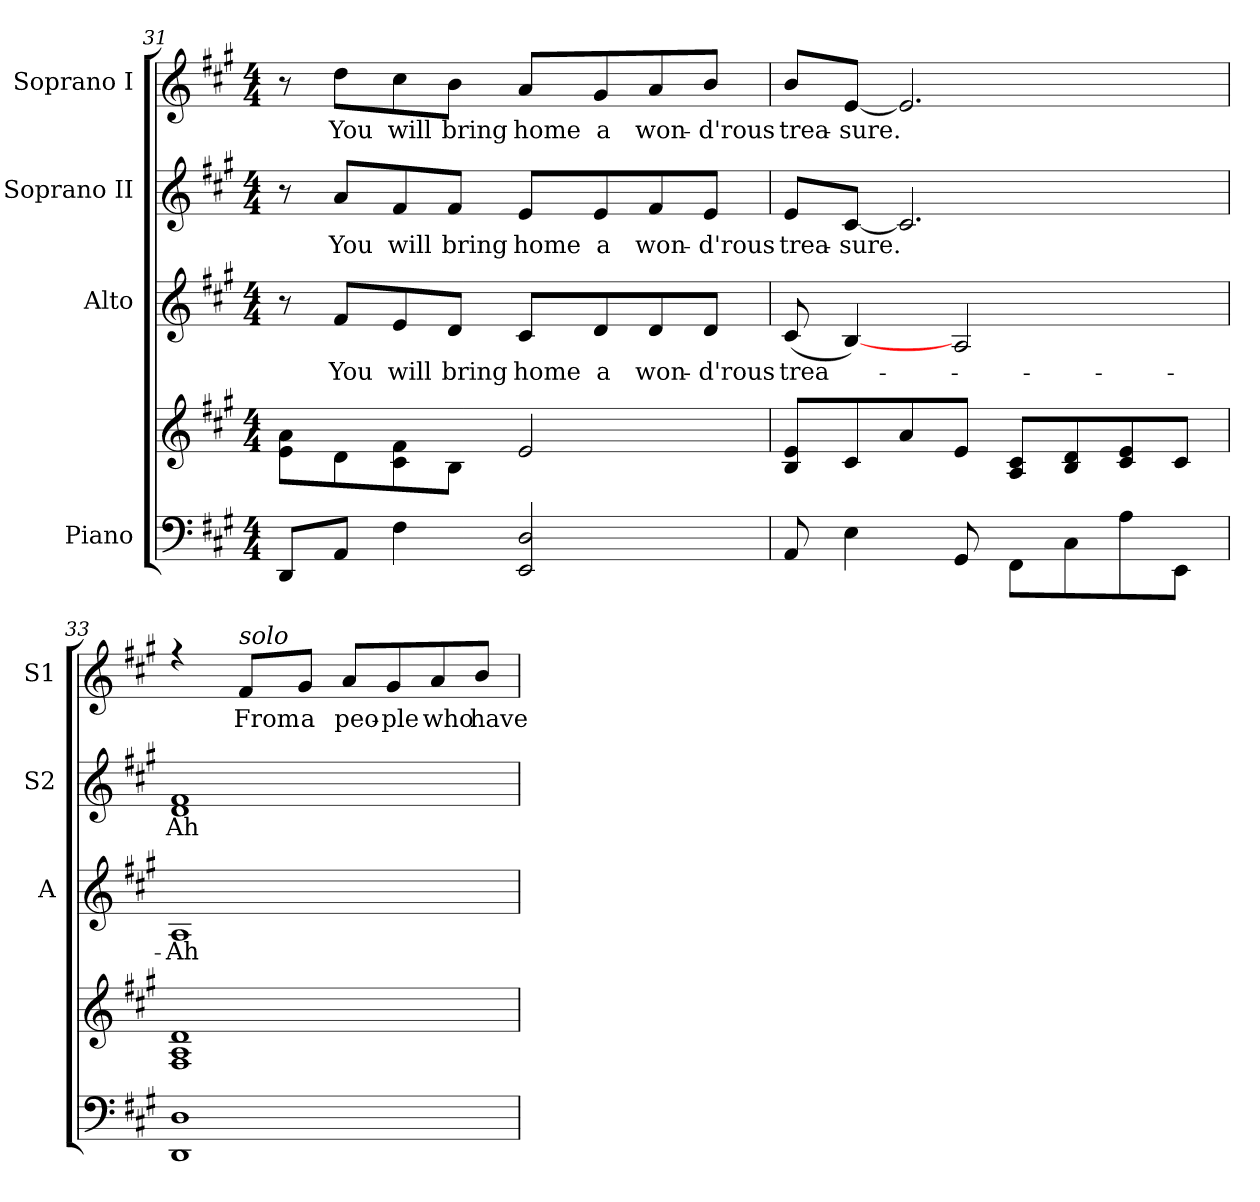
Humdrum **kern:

**kern	**kern	**kern	**text	**kern	**text	**kern	**text
*part4	*part4	*part3	*part3	*part2	*part2	*part1	*part1
*staff5	*staff4	*staff3	*staff3	*staff2	*staff2	*staff1	*staff1
*I"Piano	*	*I"Alto	*	*I"Soprano II	*	*I"Soprano I	*
*	*	*I'A	*	*I'S2	*	*I'S1	*
!!LO:PB:g=z
*clefF4	*clefG2	*clefG2	*	*clefG2	*	*clefG2	*
*k[f#c#g#]	*k[f#c#g#]	*k[f#c#g#]	*	*k[f#c#g#]	*	*k[f#c#g#]	*
*A:	*A:	*A:	*	*A:	*	*A:	*
*M4/4	*M4/4	*M4/4	*	*M4/4	*	*M4/4	*
=31	=31	=31	=31	=31	=31	=31	=31
8DD/L	8e\ 8a\L	8r	.	8r	.	8r	.
!	!	!	!LO:LY:b	!	!	!	!
!	!	!	!	!	!LO:LY:b	!	!
!	!	!	!	!	!	!	!LO:LY:b
8AA/J	8d\	8f#/L	You	8a/L	You	8dd\L	You
!	!	!	!LO:LY:b	!	!	!	!
!	!	!	!	!	!LO:LY:b	!	!
!	!	!	!	!	!	!	!LO:LY:b
4F#\	8c#\ 8f#\	8e/	will	8f#/	will	8cc#\	will
!	!	!	!LO:LY:b	!	!	!	!
!	!	!	!	!	!LO:LY:b	!	!
!	!	!	!	!	!	!	!LO:LY:b
.	8B\J	8d/J	bring	8f#/J	bring	8b\J	bring
!	!	!	!LO:LY:b	!	!	!	!
!	!	!	!	!	!LO:LY:b	!	!
!	!	!	!	!	!	!	!LO:LY:b
2EE/ 2D/	2e/	8c#/L	home	8e/L	home	8a/L	home
!	!	!	!LO:LY:b	!	!	!	!
!	!	!	!	!	!LO:LY:b	!	!
!	!	!	!	!	!	!	!LO:LY:b
.	.	8d/	a	8e/	a	8g#/	a
!	!	!	!LO:LY:b	!	!	!	!
!	!	!	!	!	!LO:LY:b	!	!
!	!	!	!	!	!	!	!LO:LY:b
.	.	8d/	won-	8f#/	won-	8a/	won-
!	!	!	!LO:LY:b	!	!	!	!
!	!	!	!	!	!LO:LY:b	!	!
!	!	!	!	!	!	!	!LO:LY:b
.	.	8d/J	-d'rous	8e/J	-d'rous	8b/J	-d'rous
=32	=32	=32	=32	=32	=32	=32	=32
!	!	!	!LO:LY:b	!	!	!	!
!	!	!	!	!	!LO:LY:b	!	!
!	!	!	!	!	!	!	!LO:LY:b
8AA/	8B/ 8e/L	(<8c#/	trea-	8e/L	trea-	8b/L	trea-
!	!	!	!	!	!LO:LY:b	!	!
!	!	!	!	!	!	!	!LO:LY:b
4E\	8c#/	[4B/)	.	[8c#/J	-sure.	[8e/J	-sure.
.	8a/	.	.	2.c#/]	.	2.e/]	.
8GG#/	8e/J	2A/	.	.	.	.	.
8FF#\L	8A/ 8c#/L	.	.	.	.	.	.
8C#\	8B/ 8d/	.	.	.	.	.	.
8A\	8c#/ 8e/	.	.	.	.	.	.
8EE\J	8c#/J	8ryy	.	.	.	.	.
=33	=33	=33	=33	=33	=33	=33	=33
!	!	!	!LO:LY:b	!	!	!	!
!	!	!	!	!	!LO:LY:b	!	!
1DD 1D	1F# 1A 1d	1A	Ah	1d 1f#	Ah	4ree	.
!	!	!	!	!	!	!LO:TX:a:i:t=solo	!
!	!	!	!	!	!	!	!LO:LY:b
.	.	.	.	.	.	8f#/L	From
!	!	!	!	!	!	!	!LO:LY:b
.	.	.	.	.	.	8g#/J	a
!	!	!	!	!	!	!	!LO:LY:b
.	.	.	.	.	.	8a/L	peo-
!	!	!	!	!	!	!	!LO:LY:b
.	.	.	.	.	.	8g#/	-ple
!	!	!	!	!	!	!	!LO:LY:b
.	.	.	.	.	.	8a/	who
!	!	!	!	!	!	!	!LO:LY:b
.	.	.	.	.	.	8b/J	have
=	=	=	=	=	=	=	=
*-	*-	*-	*-	*-	*-	*-	*-
